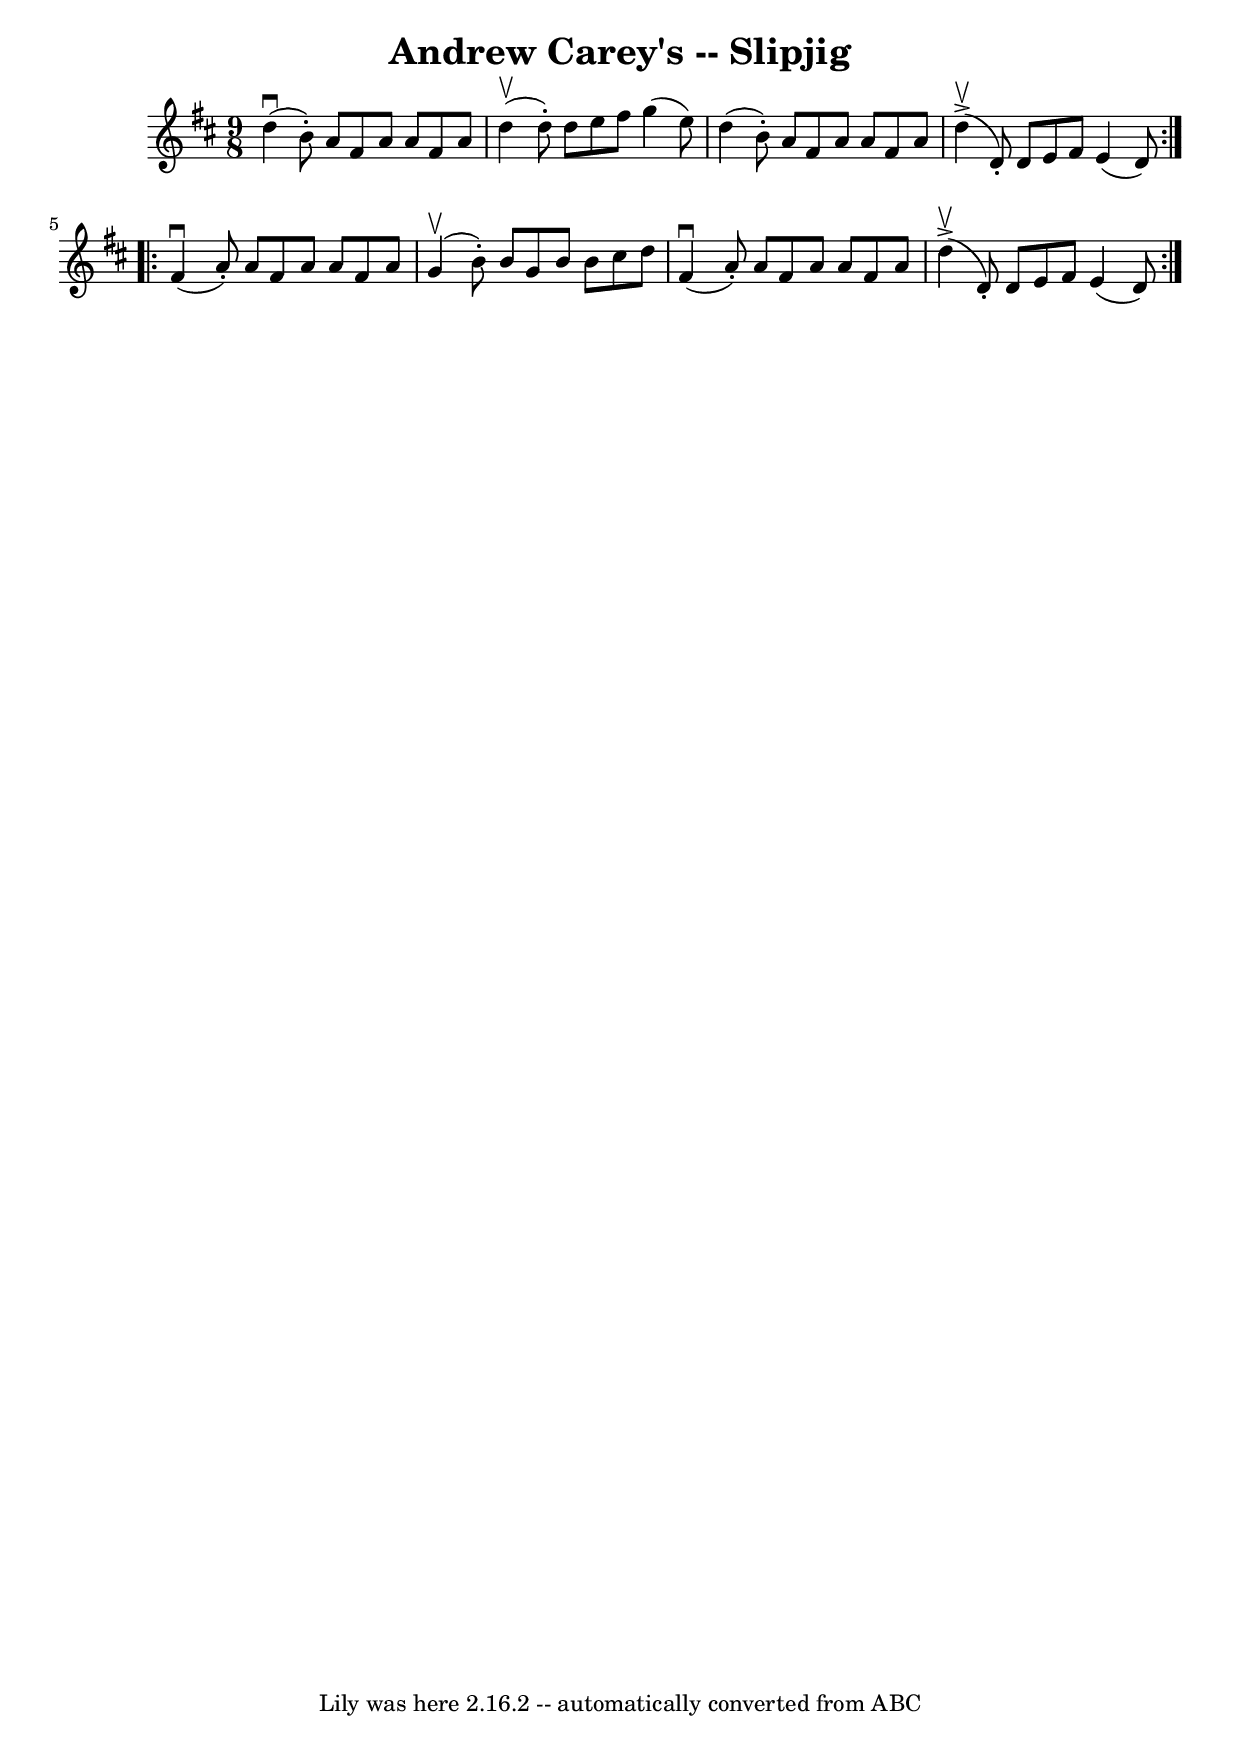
\version "2.7.40"
\include "Mammoth.ily"
\header {
	%% book = "Ryan's Mammoth Collection"
	crossRefNumber = "1"
	footnotes = ""
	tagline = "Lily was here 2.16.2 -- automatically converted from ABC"
	title = "Andrew Carey's -- Slipjig"
}
voicedefault =  {


\repeat volta 2 {
\time 9/8 
\key d \major d''4^\downbow(b'8 -.) a'8 fis'8 a'8    
a'8 fis'8 a'8  |
 d''4^\upbow(d''8 -.) d''8 e''8    
fis''8 g''4 (e''8) |
 d''4 (b'8 -.) a'8 fis'8 a'8 
 a'8 fis'8 a'8  |
 d''4^\upbow^\accent(d'8 -.) d'8    
e'8 fis'8 e'4 (d'8) } \repeat volta 2 { fis'4^\downbow(a'8 
-.) a'8 fis'8 a'8 a'8 fis'8 a'8  |
 g'4^\upbow(
b'8 -.) b'8 g'8 b'8 b'8 cis''8 d''8  |
 fis'4 
^\downbow(a'8 -.) a'8 fis'8 a'8 a'8 fis'8 a'8  |
   
d''4^\upbow^\accent(d'8 -.) d'8 e'8 fis'8 e'4 (d'8) }   
}

\score{
    <<

	\context Staff="default"
	{
	    \voicedefault 
	}

    >>
	\layout {
	}
	\midi {}
}
